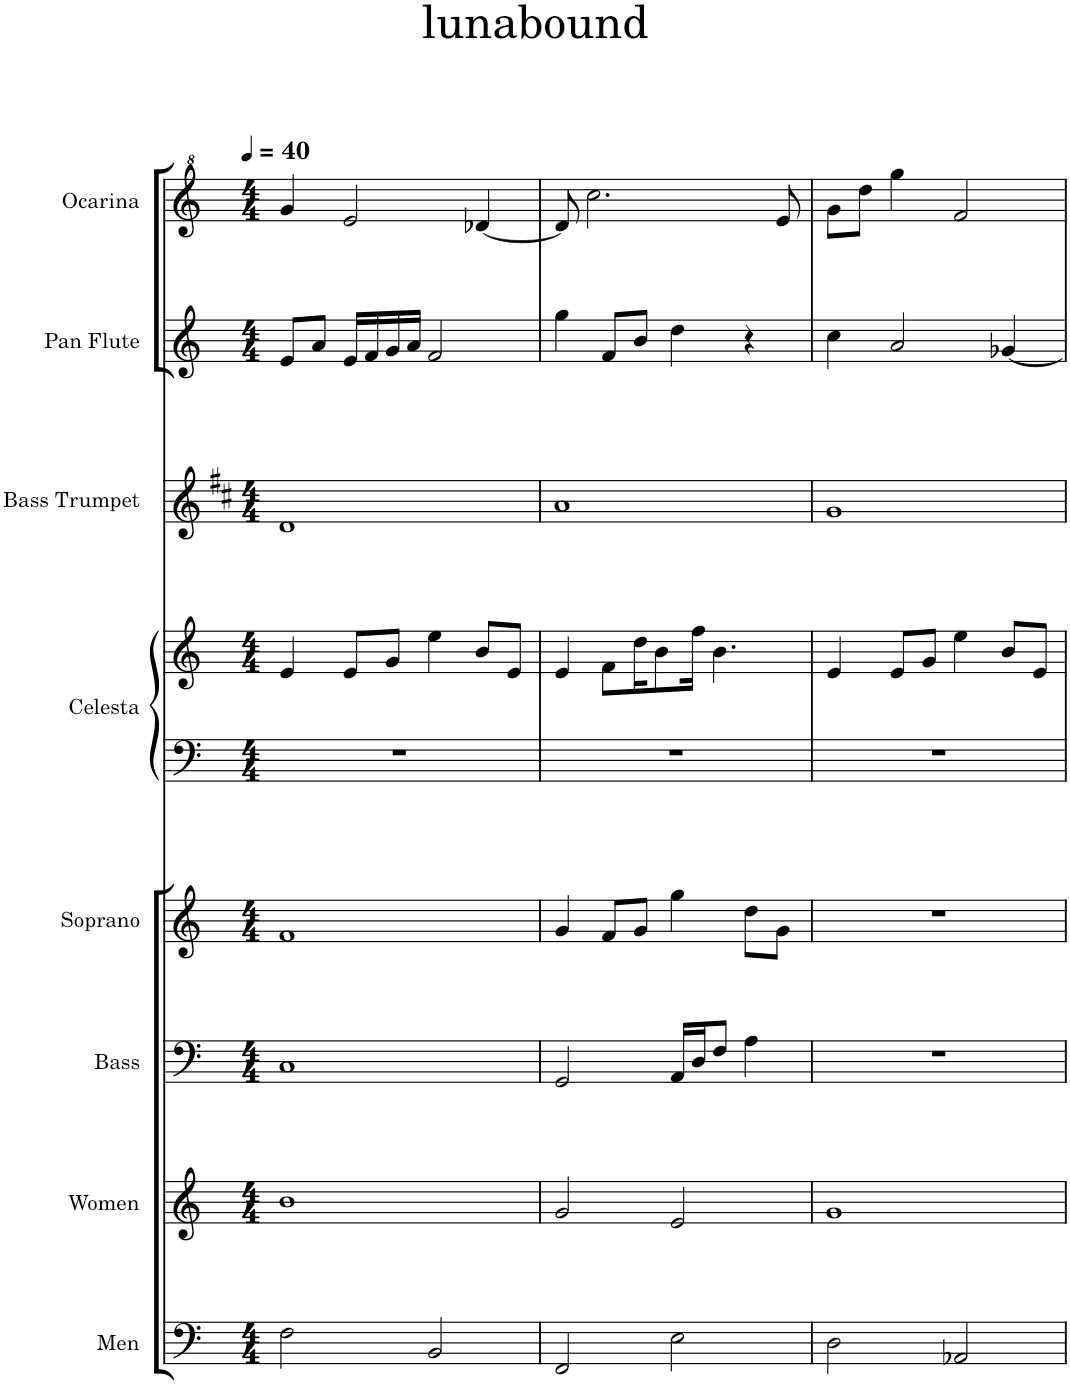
**kern	**kern	**kern	**kern	**kern	**kern	**kern	**kern	**kern
*part8	*part7	*part6	*part5	*part4	*part4	*part3	*part2	*part1
*staff9	*staff8	*staff7	*staff6	*staff5	*staff4	*staff3	*staff2	*staff1
*I"Men	*I"Women	*I"Bass	*I"Soprano	*I"Celesta	*	*I"Bass Trumpet	*I"Pan Flute	*I"Ocarina
*I'M.	*I'W.	*I'B.	*I'S.	*I'Cel.	*	*I'B. Tpt.	*I'Pn. Fl.	*I'Oc.
*clefF4	*clefG2	*clefF4	*clefG2	*clefF4	*clefG2	*clefG2	*clefG2	*clefG^2
*	*	*	*	*Trd-7c-12	*Trd-7c-12	*Trd8c14	*	*
*k[]	*k[]	*k[]	*k[]	*k[]	*k[]	*k[f#c#]	*k[]	*k[]
*M4/4	*M4/4	*M4/4	*M4/4	*M4/4	*M4/4	*M4/4	*M4/4	*M4/4
*MM40	*MM40	*MM40	*MM40	*MM40	*MM40	*MM40	*MM40	*MM40
=1	=1	=1	=1	=1	=1	=1	=1	=1
2F\	1b	1C	1f	1r	4e/	1d	8e/L	4gg/
.	.	.	.	.	.	.	8a/J	.
.	.	.	.	.	8e/L	.	16e/LL	2ee/
.	.	.	.	.	.	.	16f/	.
.	.	.	.	.	8g/J	.	16g/	.
.	.	.	.	.	.	.	16a/JJ	.
2BB/	.	.	.	.	4ee\	.	2f/	.
.	.	.	.	.	8b/L	.	.	[4dd-X/
.	.	.	.	.	8e/J	.	.	.
=2	=2	=2	=2	=2	=2	=2	=2	=2
2FF/	2g/	2GG/	4g/	1r	4e/	1a	4gg\	8dd-/]
.	.	.	.	.	.	.	.	2.ccc\
.	.	.	8f/L	.	8f\L	.	8f/L	.
.	.	.	8g/J	.	16dd\K	.	8b/J	.
.	.	.	.	.	8b\	.	.	.
2E\	2e/	16AA/LL	4gg\	.	.	.	4dd\	.
.	.	16D/J	.	.	16ff\Jk	.	.	.
.	.	8F/J	.	.	4.b\	.	.	.
.	.	4A\	8dd\L	.	.	.	4r	.
.	.	.	8g\J	.	.	.	.	8ee/
=3	=3	=3	=3	=3	=3	=3	=3	=3
2D\	1g	1r	1r	1r	4e/	1g	4cc\	8gg\L
.	.	.	.	.	.	.	.	8ddd\J
.	.	.	.	.	8e/L	.	2a/	4ggg\
.	.	.	.	.	8g/J	.	.	.
2AA-X/	.	.	.	.	4ee\	.	.	2ff/
.	.	.	.	.	8b/L	.	[4g-X/	.
.	.	.	.	.	8e/J	.	.	.
=	=	=	=	=	=	=	=	=
*-	*-	*-	*-	*-	*-	*-	*-	*-
